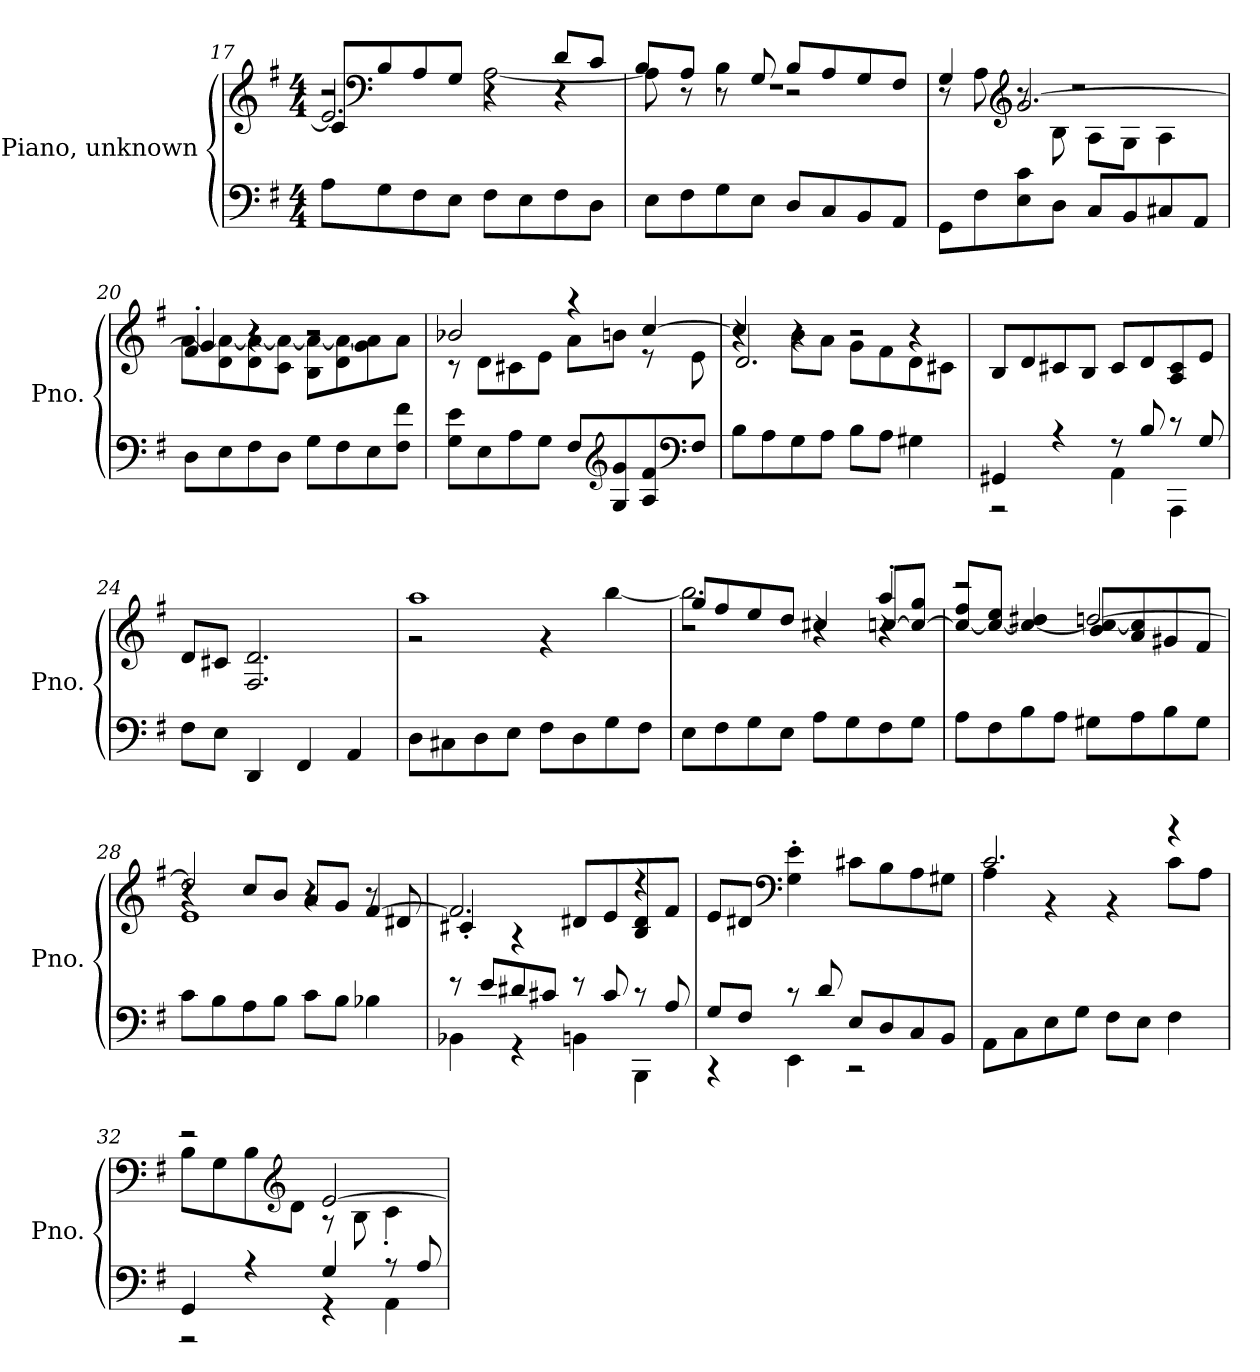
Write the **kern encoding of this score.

**kern	**kern
*part1	*part1
*staff2	*staff1
*I"Piano, unknown	*
*I'Pno.	*
*clefF4	*clefG2
*k[f#]	*k[f#]
*M4/4	*M4/4
=17	=17
*	*^
*	*	*^
8A\L	2.e/]	2r	8c/L
*	*clefF4	*	*
8G\	.	.	8B/
8F#\	.	.	8A/
8E\J	.	.	8G/J
8F#\L	.	[2A\	4r
8E\	.	.	.
8F#\	4r	.	8d/L
8D\J	.	.	8c/J
!!LO:LB:g=z	!!	!!
=18	=18	=18	=18
8E\L	1r	8A\]	8B/L
8F#\	.	8r	8A/J
8G\	.	4B\	8r
8E\J	.	.	8G/
8D/L	.	2r	8B/L
8C/	.	.	8A/
8BB/	.	.	8G/
8AA/J	.	.	8F#/J
=19	=19	=19	=19
8GG\L	1r	8r	4G/
8F#\	.	8A\	.
*	*clefG2	*	*
8E\ 8c\	.	8r	[2.g/
8D\J	.	8B\	.
8C/L	.	8A\L	.
8BB/	.	8G\J	.
8C#X/	.	4A\	.
8AA/J	.	.	.
=20	=20	=20	=20
8D\L	4f#'/	[8a\L	4g/]
8E\	.	8d\ 8a\_	.
8F#\	4r	8d\ 8a\_	4r
8D\J	.	8c\ 8a\_J	.
8G\L	2r	8B\ 8a\_L	2r
8F#\	.	8d\ 8a\_	.
8E\	.	8g\ 8a\]	.
8F#\ 8f#\J	.	8a\J	.
*	*	*v	*v
!!LO:PB:g=z
=21	=21	=21
8G\ 8e\L	2b-X/	8r
8E\	.	8d\L
8A\	.	8c#X\
8G\J	.	8e\J
8F#/L	4r	8a\L
*clefG2	*	*
8G/ 8g/	.	8bn\J
8A/ 8f#/	[4cc/	8r
*clefF4	*	*
8F#/J	.	8e\
=22	=22	=22
*	*	*^
8B\L	4cc/]	4r	2.d/
8A\	.	.	.
8G\	4r	8b\L	.
8A\J	.	8a\J	.
8B\L	2r	8g\L	.
8A\J	.	8f#\	.
4G#X\	.	8d\	4r
.	.	8c#X\J	.
*	*v	*v	*v
=23	=23
*^	*
4GG#X/	2r	8B/L
.	.	8d/
4r	.	8c#X/
.	.	8B/J
8r	4AA\	8c#/L
8B/	.	8d/
8r	4AAA\	8A/ 8c#/
8G/	.	8e/J
*v	*v	*
=24	=24
8F#\L	8d/L
8E\J	8c#X/J
4DD/	2.F#/ 2.d/
4FF#/	.
4AA/	.
!!LO:LB:g=z
=25	=25
*	*^
8D\L	1aa	2r
8C#X\	.	.
8D\	.	.
8E\J	.	.
8F#\L	.	4r
8D\	.	.
8G\	.	[4bb\
8F#\J	.	.
=26	=26	=26
*	*	*^
8E\L	2r	2.bb\]	8gg/L
8F#\	.	.	8ff#/
8G\	.	.	8ee/
8E\J	.	.	8dd/J
8A\L	4r	.	4cc#X/
8G\	.	.	.
8F#\	4aa'/	4r	[8ccn/L
8G\J	.	.	8cc/_ 8gg/J
*	*	*v	*v
=27	=27	=27
8A\L	2r	8cc/_ 8ff#/L
8F#\	.	8cc/_ 8ee/J
8B\	.	4cc/_ 4dd#X/
8A\J	.	.
8G#X\L	[2ddn/	8b/ 8cc/_L
8A\	.	8a/ 8cc/]
8B\	.	8g#X/
8G#\J	.	8f#/J
=28	=28	=28
*	*	*^
8c\L	2dd/]	1e	4r
8B\	.	.	.
8A\	.	.	8cc/L
8B\J	.	.	8b/J
8c\L	4r	.	8a/L
8B\J	.	.	8g/J
4B-X\	[4f#/	.	8r
.	.	.	8d#X/
*	*	*v	*v
!!LO:LB:g=z
=29	=29	=29
*^	*	*
8r	4BB-X\	2.f#/]	4c#X'/
8e/L	.	.	.
8d#X/	4r	.	4r
8c#X/J	.	.	.
8r	4BBn\	.	8d#X/L
8c#/	.	.	8e/
8r	4BBB\	4r	8B/ 8d#/
8A/	.	.	8f#/J
*	*	*v	*v
=30	=30	=30
8G/L	4r	8e/L
8F#/J	.	8d#X/J
*	*	*clefF4
8r	4EE\	4G\' 4e\'
8d/	.	.
8E/L	2r	8c#X\L
8D/	.	8B\
8C/	.	8A\
8BB/J	.	8G#X\J
*v	*v	*
=31	=31
*	*^
8AA\L	2.c/	4A\
8C\	.	.
8E\	.	4r
8G\J	.	.
8F#\L	.	4r
8E\J	.	.
4F#\	4r	8c\L
.	.	8A\J
=32	=32	=32
*^	*	*
4GG/	2r	2r	8B\L
.	.	.	8G\
4r	.	.	8B\
*	*	*clefG2	*
.	.	.	8d\J
4G/	4r	[2e/	8r
.	.	.	8B\
8r	4AA\	.	4c'\
8A/	.	.	.
*v	*v	*	*
*	*v	*v
=	=
*-	*-
